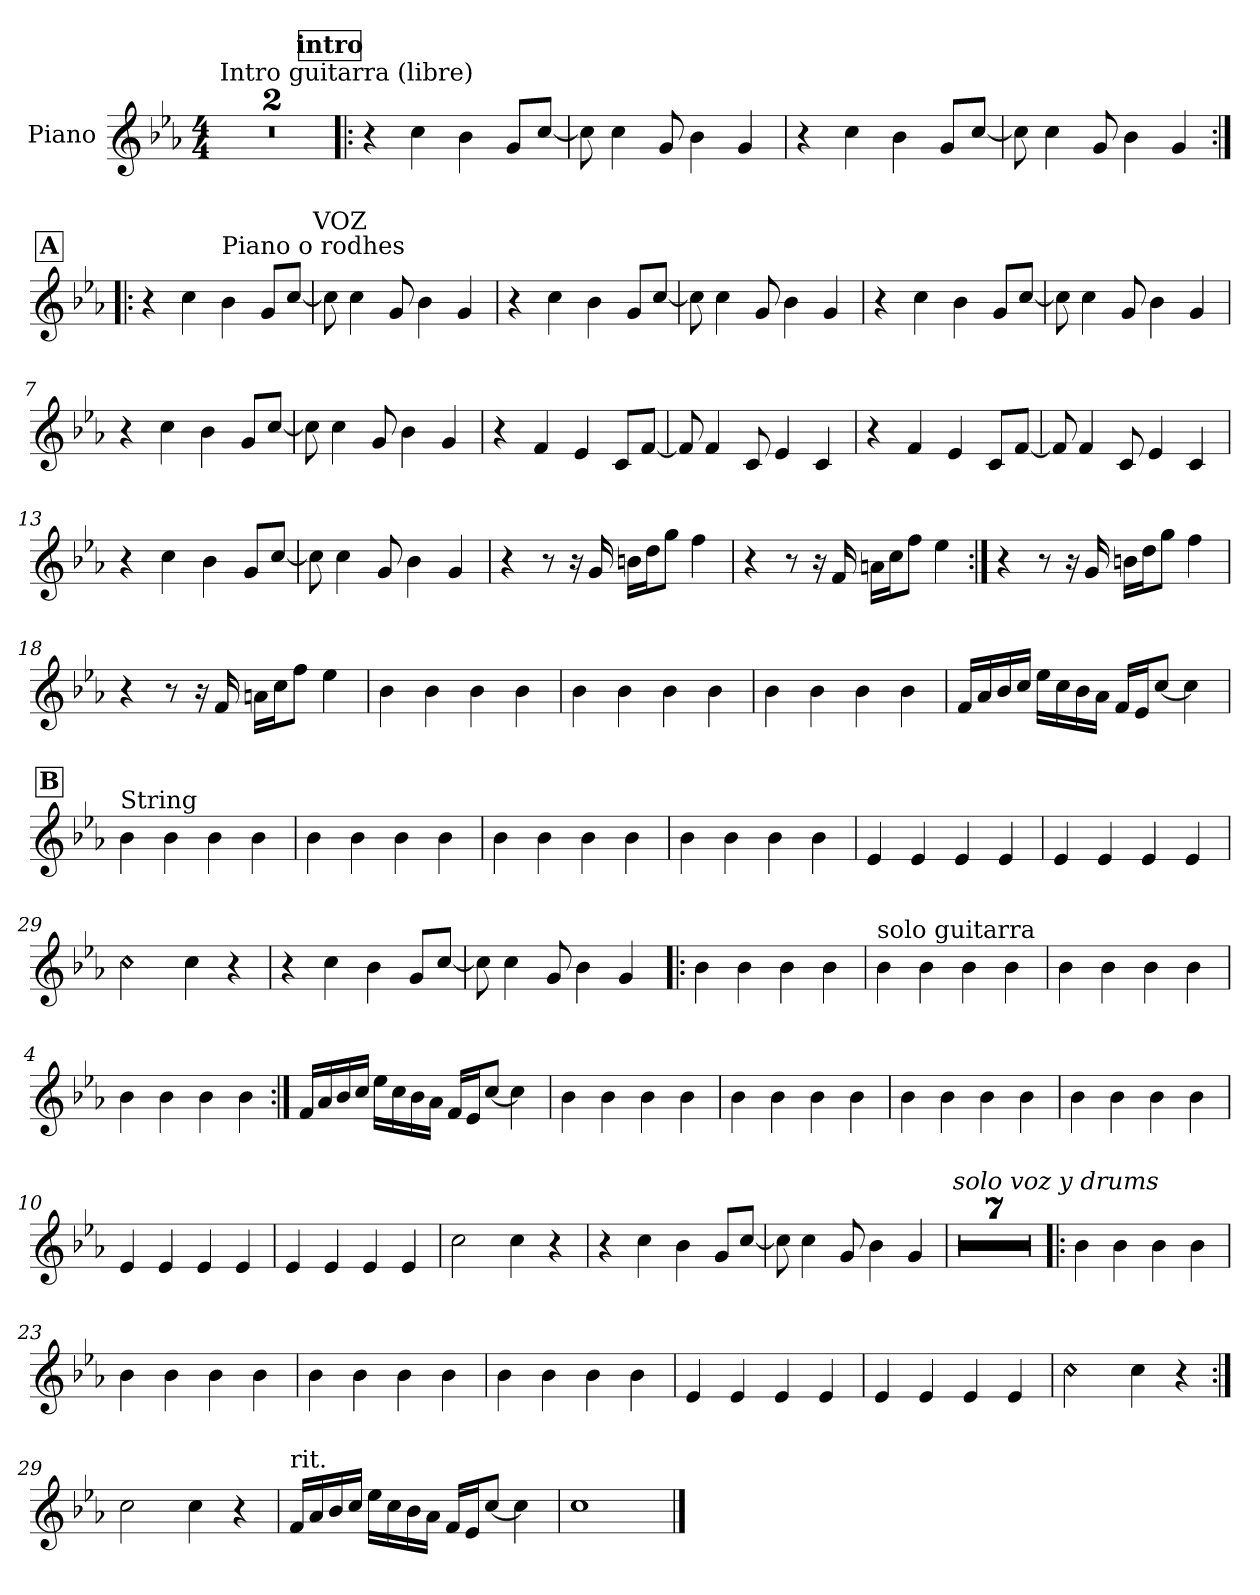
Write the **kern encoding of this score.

**kern
*part1
*staff1
*I"Piano
*I'Pno.
*clefG2
*k[b-e-a-]
*M4/4
=1
!LO:TX:a:t=Intro guitarra (libre)
1r
=2
1r
!!LO:LB:g=z
!!LO:REH:place=s1:a:B:fs=14:t=intro
=3!|:
4r
4cc\
4b-\
8g/L
[8cc/J
=4
8cc\]
4cc\
8g/
4b-\
4g/
=5
4r
4cc\
4b-\
8g/L
[8cc/J
=6
8cc\]
4cc\
8g/
4b-\
4g/
!!LO:LB:g=z
!!LO:REH:place=s1:a:B:fs=14:t=A
=1:|!|:
4r
4cc\
!LO:TX:a:t=Piano o rodhes
4b-\
8g/L
[8cc/J
!LO:TX:a:t=VOZ
=2
8cc\]
4cc\
8g/
4b-\
4g/
=3
4r
4cc\
4b-\
8g/L
[8cc/J
=4
8cc\]
4cc\
8g/
4b-\
4g/
=5
4r
4cc\
4b-\
8g/L
[8cc/J
!!LO:LB:g=z
=6
8cc\]
4cc\
8g/
4b-\
4g/
=7
4r
4cc\
4b-\
8g/L
[8cc/J
=8
8cc\]
4cc\
8g/
4b-\
4g/
=9
4r
4f/
4e-/
8c/L
[8f/J
=10
8f/]
4f/
8c/
4e-/
4c/
=11
4r
4f/
4e-/
8c/L
[8f/J
!!LO:LB:g=z
=12
8f/]
4f/
8c/
4e-/
4c/
=13
4r
4cc\
4b-\
8g/L
[8cc/J
=14
8cc\]
4cc\
8g/
4b-\
4g/
!!LO:LB:g=z
=15
4r
8r
16r
16g/
16bn\LL
16dd\J
8gg\J
4ff\
=16
4r
8r
16r
16f/
16an\LL
16cc\J
8ff\J
4ee-\
=17:|!
4r
8r
16r
16g/
16bn\LL
16dd\J
8gg\J
4ff\
=18
4r
8r
16r
16f/
16an\LL
16cc\J
8ff\J
4ee-\
!!LO:LB:g=z
=19
4b-
4b-
4b-
4b-
=20
4b-
4b-
4b-
4b-
=21
4b-
4b-
4b-
4b-
=22
16f/LL
16a-/
16b-/
16cc/JJ
16ee-\LL
16cc\
16b-\
16a-\JJ
16f/LL
16e-/J
[8cc/J
4cc\]
!!LO:LB:g=z
!!LO:REH:place=s1:a:B:fs=14:t=B
=23
!LO:TX:a:t=String
4b-
4b-
4b-
4b-
=24
4b-
4b-
4b-
4b-
=25
4b-
4b-
4b-
4b-
=26
4b-
4b-
4b-
4b-
!!LO:LB:g=z
=27
4GGGGG
4GGGGG
4GGGGG
4GGGGG
=28
4GGGGG
4GGGGG
4GGGGG
4GGGGG
=29
!LO:N:head=diamond
2cc\
4cc\
4r
!!LO:LB:g=z
=30
4r
4cc\
4b-\
8g/L
[8cc/J
=31
8cc\]
4cc\
8g/
4b-\
4g/
!!LO:PB:g=z
=1!|:
4b-
4b-
4b-
4b-
=2
!LO:TX:a:t=solo guitarra
4b-
4b-
4b-
4b-
=3
4b-
4b-
4b-
4b-
=4
4b-
4b-
4b-
4b-
!!LO:LB:g=z
=5:|!
16f/LL
16a-/
16b-/
16cc/JJ
16ee-\LL
16cc\
16b-\
16a-\JJ
16f/LL
16e-/J
[8cc/J
4cc\]
=6
4b-
4b-
4b-
4b-
=7
4b-
4b-
4b-
4b-
=8
4b-
4b-
4b-
4b-
!!LO:LB:g=z
=9
4b-
4b-
4b-
4b-
=10
4GGGGG
4GGGGG
4GGGGG
4GGGGG
=11
4GGGGG
4GGGGG
4GGGGG
4GGGGG
=12
2cc\
4cc\
4r
!!LO:LB:g=z
=13
4r
4cc\
4b-\
8g/L
[8cc/J
=14
8cc\]
4cc\
8g/
4b-\
4g/
=15
!LO:TX:a:i:t=solo voz y drums
1r
=16
1r
=17
1r
=18
1r
=19
1r
=20
1r
=21
1r
!!LO:LB:g=z
=22!|:
4b-
4b-
4b-
4b-
=23
4b-
4b-
4b-
4b-
=24
4b-
4b-
4b-
4b-
=25
4b-
4b-
4b-
4b-
!!LO:LB:g=z
=26
4GGGGG
4GGGGG
4GGGGG
4GGGGG
=27
4GGGGG
4GGGGG
4GGGGG
4GGGGG
=28
!LO:N:head=diamond
2cc\
4cc\
4r
=29:|!
2cc\
4cc\
4r
!!LO:LB:g=z
=30
!LO:TX:a:t=rit.
16f/LL
16a-/
16b-/
16cc/JJ
16ee-\LL
16cc\
16b-\
16a-\JJ
16f/LL
16e-/J
[8cc/J
4cc\]
=31
1cc
==
*-
